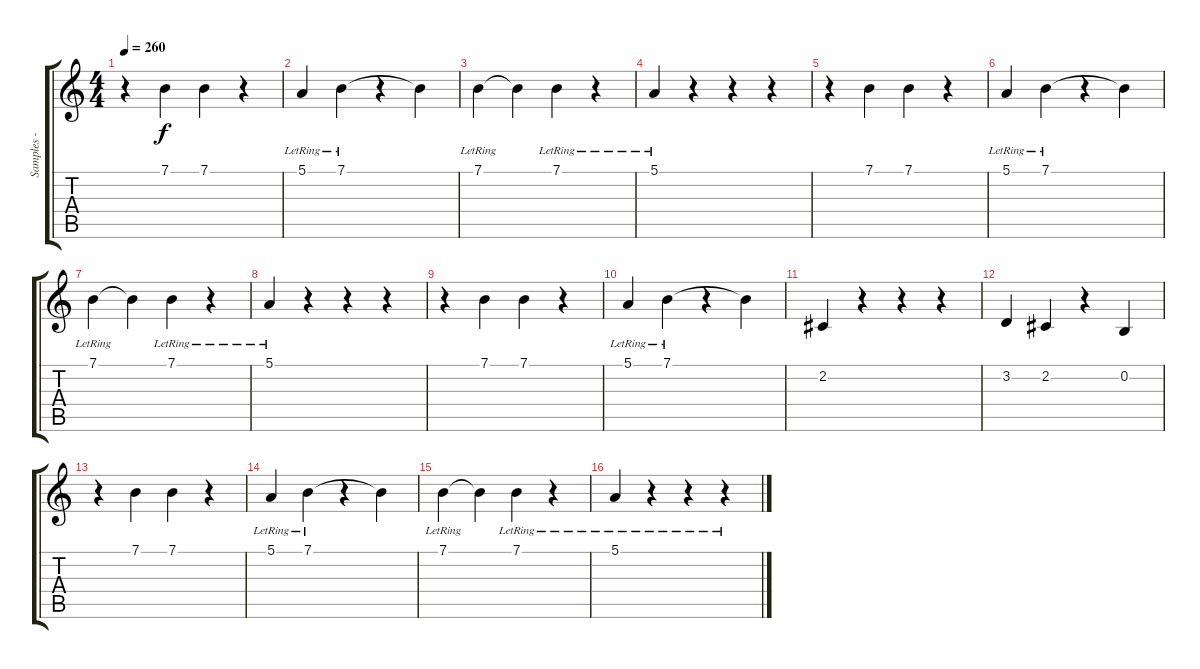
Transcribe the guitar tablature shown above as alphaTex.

\track ("Samples - Re'a Mochiach" "Samples - ") {instrument honkytonkpiano}
\staff {score tabs}
\tuning (E4 B3 G3 D3 A2 E2) {hide}
\ts (4 4)
\tempo 260
\clef g2
\ks c
r.4{dy f} 7.1.4 7.1.4 r.4 |
5.1{lr}.4 7.1{lr}.4 r.4 7.1{t}.4 |
7.1{lr}.4 7.1{t}.4 7.1{lr}.4 r.4 |
5.1{lr}.4 r.4 r.4 r.4 |
r.4 7.1.4 7.1.4 r.4 |
5.1{lr}.4 7.1{lr}.4 r.4 7.1{t}.4 |
7.1{lr}.4 7.1{t}.4 7.1{lr}.4 r.4 |
5.1{lr}.4 r.4 r.4 r.4 |
r.4 7.1.4 7.1.4 r.4 |
5.1{lr}.4 7.1{lr}.4 r.4 7.1{t}.4 |
2.2.4 r.4 r.4 r.4 |
3.2.4 2.2.4 r.4 0.2.4 |
r.4 7.1.4 7.1.4 r.4 |
5.1{lr}.4 7.1{lr}.4 r.4 7.1{t}.4 |
7.1{lr}.4 7.1{t}.4 7.1{lr}.4 r.4 |
5.1{lr}.4 r.4 r.4 r.4
